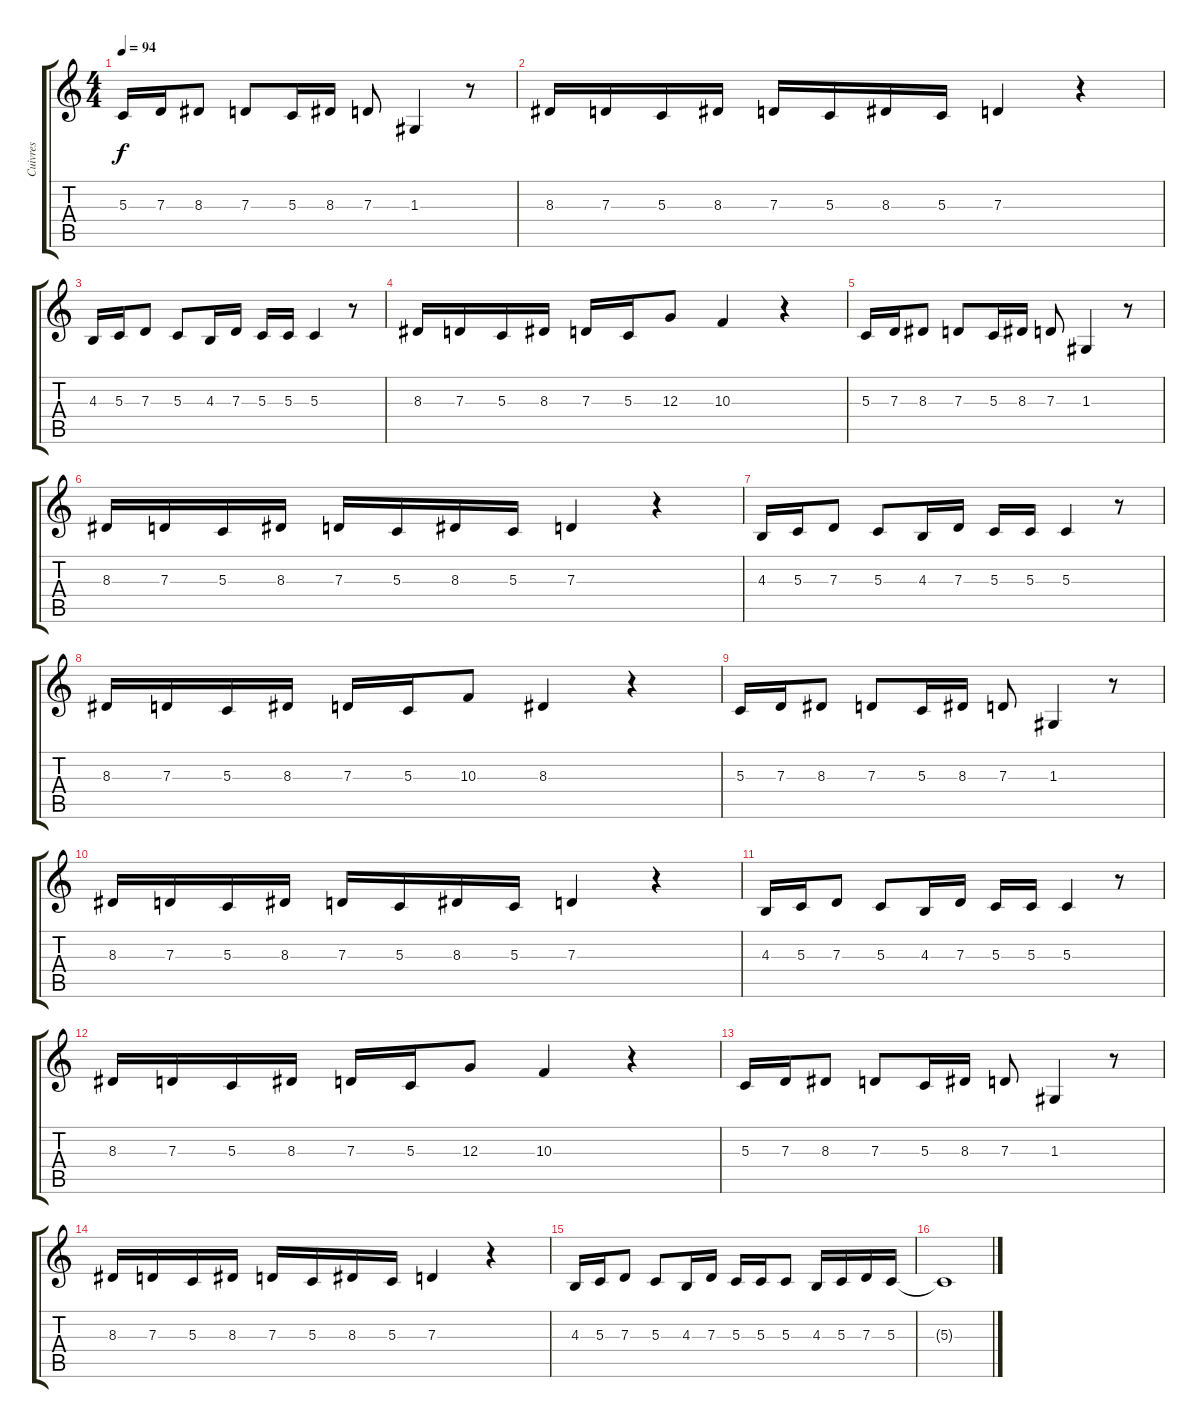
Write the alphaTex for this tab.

\track ("Cuivres" "Cuivres") {instrument altosax}
\staff {score tabs}
\tuning (E4 B3 G3 D3 A2 E2) {hide}
\ts (4 4)
\tempo 94
\clef g2
\ks c
5.3.16{dy f} 7.3.16 8.3.8 7.3.8 5.3.16 8.3.16 7.3.8 1.3.4 r.8 |
8.3.16 7.3.16 5.3.16 8.3.16 7.3.16 5.3.16 8.3.16 5.3.16 7.3.4 r.4 |
4.3.16 5.3.16 7.3.8 5.3.8 4.3.16 7.3.16 5.3.16 5.3.16 5.3.4 r.8 |
8.3.16 7.3.16 5.3.16 8.3.16 7.3.16 5.3.16 12.3.8 10.3.4 r.4 |
5.3.16 7.3.16 8.3.8 7.3.8 5.3.16 8.3.16 7.3.8 1.3.4 r.8 |
8.3.16 7.3.16 5.3.16 8.3.16 7.3.16 5.3.16 8.3.16 5.3.16 7.3.4 r.4 |
4.3.16 5.3.16 7.3.8 5.3.8 4.3.16 7.3.16 5.3.16 5.3.16 5.3.4 r.8 |
8.3.16 7.3.16 5.3.16 8.3.16 7.3.16 5.3.16 10.3.8 8.3.4 r.4 |
5.3.16 7.3.16 8.3.8 7.3.8 5.3.16 8.3.16 7.3.8 1.3.4 r.8 |
8.3.16 7.3.16 5.3.16 8.3.16 7.3.16 5.3.16 8.3.16 5.3.16 7.3.4 r.4 |
4.3.16 5.3.16 7.3.8 5.3.8 4.3.16 7.3.16 5.3.16 5.3.16 5.3.4 r.8 |
8.3.16 7.3.16 5.3.16 8.3.16 7.3.16 5.3.16 12.3.8 10.3.4 r.4 |
5.3.16 7.3.16 8.3.8 7.3.8 5.3.16 8.3.16 7.3.8 1.3.4 r.8 |
8.3.16 7.3.16 5.3.16 8.3.16 7.3.16 5.3.16 8.3.16 5.3.16 7.3.4 r.4 |
4.3.16 5.3.16 7.3.8 5.3.8 4.3.16 7.3.16 5.3.16 5.3.16 5.3.8 4.3.16 5.3.16 7.3.16 5.3.16 |
5.3{t}.1
